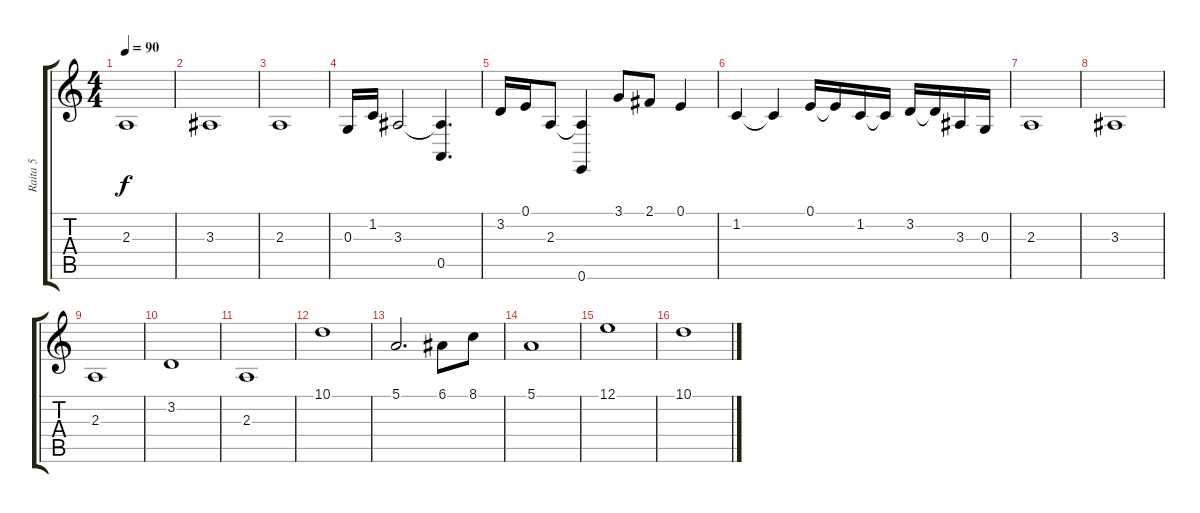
\track ("Raita 5" "Raita 5") {instrument stringensemble1}
\staff {score tabs}
\tuning (E4 B3 G3 D3 A2 E2) {hide}
\ts (4 4)
\tempo 90
\clef g2
\ks c
2.3.1{dy f} |
3.3.1 |
2.3.1 |
0.3.16 1.2.16 3.3.2 (3.3{t} 0.5).4{d} |
3.2.16 0.1.16 2.3.8 (2.3{t} 0.6).4 3.1.8 2.1.8 0.1.4 |
1.2.4 1.2{t}.4 0.1.16 0.1{t}.16 1.2.16 1.2{t}.16 3.2.16 3.2{t}.16 3.3.16 0.3.16 |
2.3.1 |
3.3.1 |
2.3.1 |
3.2.1 |
2.3.1 |
10.1.1 |
5.1.2{d} 6.1.8 8.1.8 |
5.1.1 |
12.1.1 |
10.1.1
